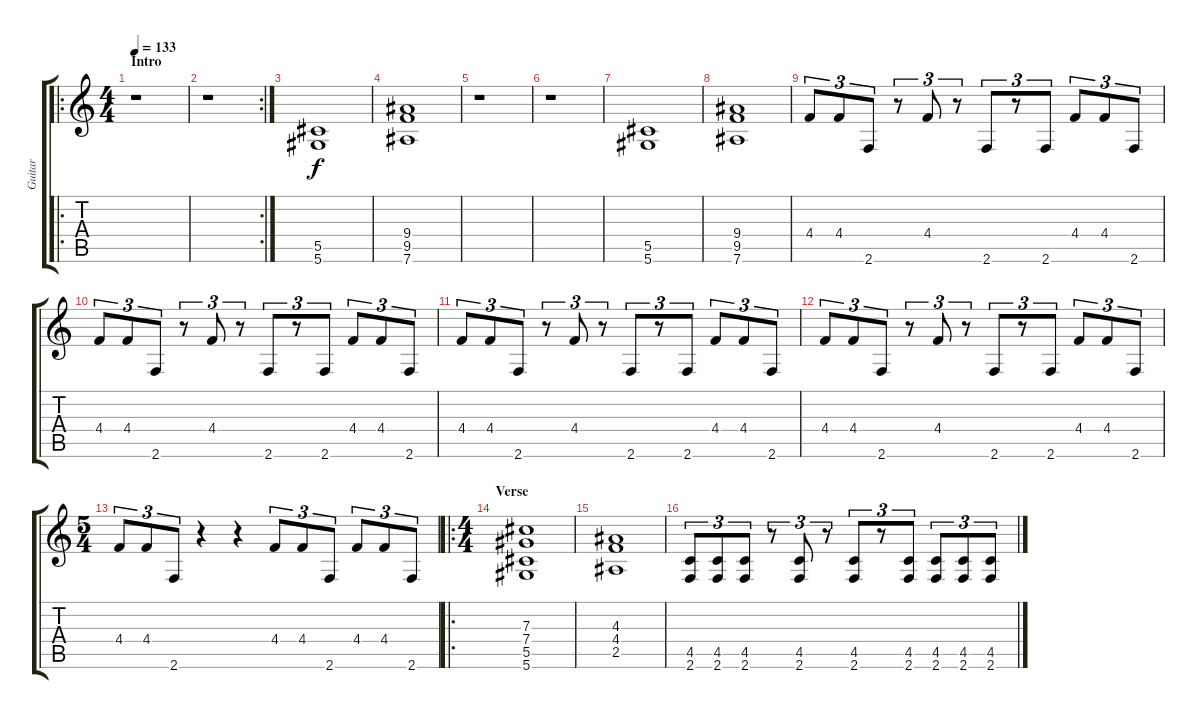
\track ("Guitar" "Guitar") {instrument distortionguitar}
\staff {score tabs}
\tuning (Eb4 Bb3 Gb3 Db3 Ab2 Eb2) {hide}
\ro
\ts (4 4)
\section ("" "Intro")
\tempo 133
\clef g2
\ks c
r.1{dy f instrument distortionguitar} |
\rc 2
r.1 |
(5.5 5.6).1{volume 9} |
(9.4 9.5 7.6).1 |
r.1 |
r.1 |
(5.5 5.6).1{volume 9} |
(9.4 9.5 7.6).1 |
4.4.8{tu (3 2) volume 13} 4.4.8{tu (3 2)} 2.6.8{tu (3 2)} r.8{tu (3 2)} 4.4.8{tu (3 2)} r.8{tu (3 2)} 2.6.8{tu (3 2)} r.8{tu (3 2)} 2.6.8{tu (3 2)} 4.4.8{tu (3 2)} 4.4.8{tu (3 2)} 2.6.8{tu (3 2)} |
4.4.8{tu (3 2)} 4.4.8{tu (3 2)} 2.6.8{tu (3 2)} r.8{tu (3 2)} 4.4.8{tu (3 2)} r.8{tu (3 2)} 2.6.8{tu (3 2)} r.8{tu (3 2)} 2.6.8{tu (3 2)} 4.4.8{tu (3 2)} 4.4.8{tu (3 2)} 2.6.8{tu (3 2)} |
4.4.8{tu (3 2)} 4.4.8{tu (3 2)} 2.6.8{tu (3 2)} r.8{tu (3 2)} 4.4.8{tu (3 2)} r.8{tu (3 2)} 2.6.8{tu (3 2)} r.8{tu (3 2)} 2.6.8{tu (3 2)} 4.4.8{tu (3 2)} 4.4.8{tu (3 2)} 2.6.8{tu (3 2)} |
4.4.8{tu (3 2)} 4.4.8{tu (3 2)} 2.6.8{tu (3 2)} r.8{tu (3 2)} 4.4.8{tu (3 2)} r.8{tu (3 2)} 2.6.8{tu (3 2)} r.8{tu (3 2)} 2.6.8{tu (3 2)} 4.4.8{tu (3 2)} 4.4.8{tu (3 2)} 2.6.8{tu (3 2)} |
\ts (5 4)
4.4.8{tu (3 2)} 4.4.8{tu (3 2)} 2.6.8{tu (3 2)} r.4 r.4 4.4.8{tu (3 2)} 4.4.8{tu (3 2)} 2.6.8{tu (3 2)} 4.4.8{tu (3 2)} 4.4.8{tu (3 2)} 2.6.8{tu (3 2)} |
\ro
\ts (4 4)
\section ("" "Verse")
(7.3 7.4 5.5 5.6).1 |
(4.3 4.4 2.5).1 |
(4.5 2.6).8{tu (3 2)} (4.5 2.6).8{tu (3 2)} (4.5 2.6).8{tu (3 2)} r.8{tu (3 2)} (4.5 2.6).8{tu (3 2)} r.8{tu (3 2)} (4.5 2.6).8{tu (3 2)} r.8{tu (3 2)} (4.5 2.6).8{tu (3 2)} (4.5 2.6).8{tu (3 2)} (4.5 2.6).8{tu (3 2)} (4.5 2.6).8{tu (3 2)}
